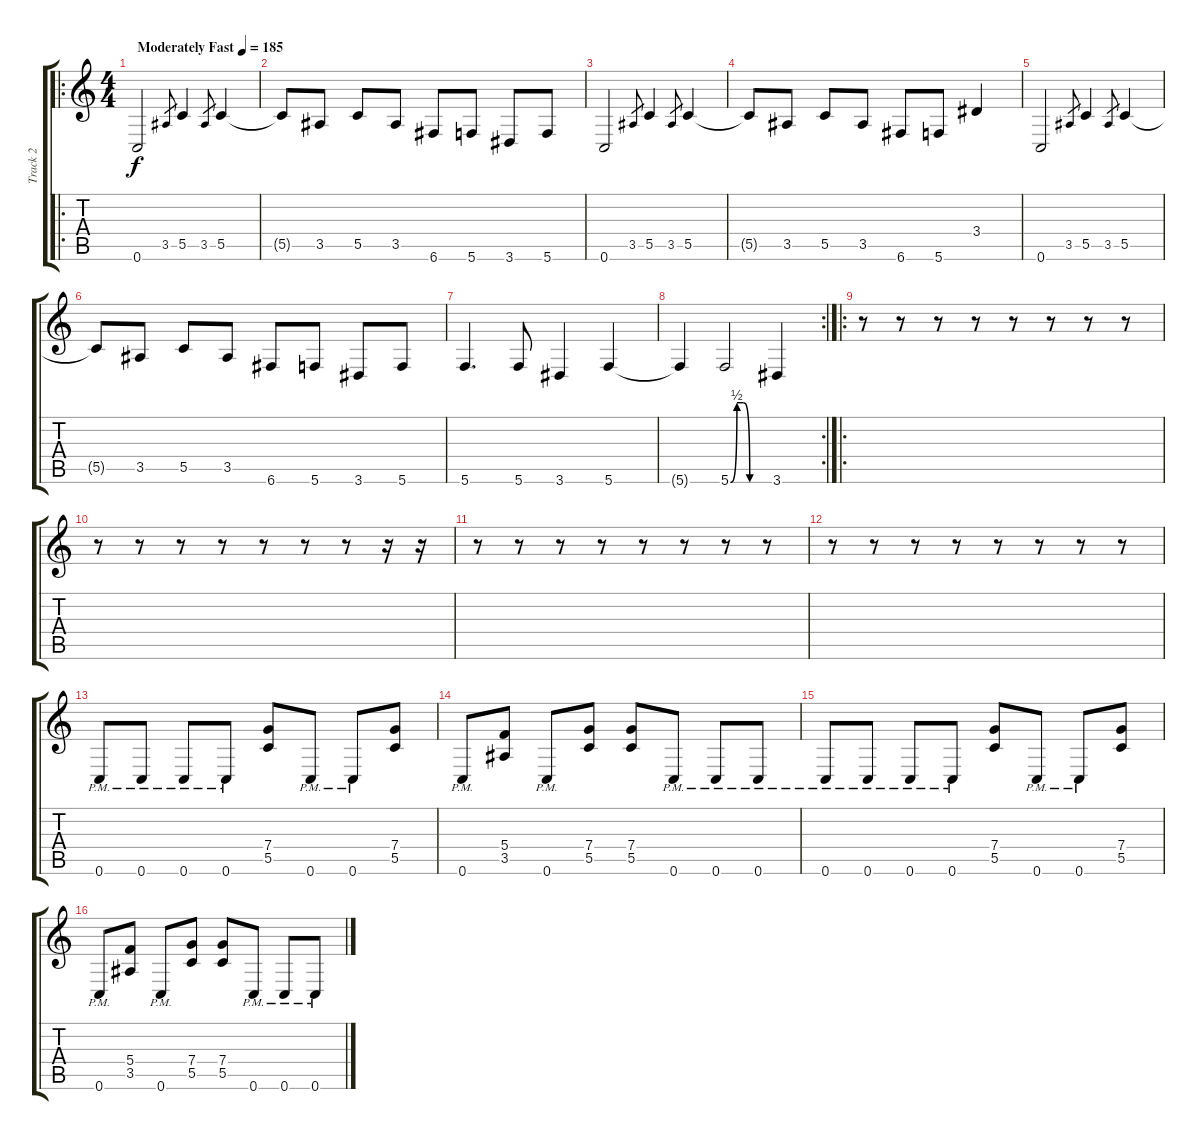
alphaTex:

\track ("Track 2" "Track 2") {instrument distortionguitar}
\staff {score tabs}
\tuning (D4 A3 F3 C3 G2 C2) {hide}
\ro
\ts (4 4)
\tempo (185 "Moderately Fast")
\clef g2
\ks c
0.6.2{dy f instrument distortionguitar} 3.5.8{gr} 5.5.4 3.5.8{gr} 5.5.4 |
5.5{t}.8 3.5.8 5.5.8 3.5.8 6.6.8 5.6.8 3.6.8 5.6.8 |
0.6.2 3.5.8{gr} 5.5.4 3.5.8{gr} 5.5.4 |
5.5{t}.8 3.5.8 5.5.8 3.5.8 6.6.8 5.6.8 3.4.4 |
0.6.2 3.5.8{gr} 5.5.4 3.5.8{gr} 5.5.4 |
5.5{t}.8 3.5.8 5.5.8 3.5.8 6.6.8 5.6.8 3.6.8 5.6.8 |
5.6.4{d} 5.6.8 3.6.4 5.6.4 |
\rc 2
5.6{t}.4 5.6{be (custom 0 0 10 2 20 2 30 0 60 0)}.2 3.6.4 |
\ro
r.8 r.8 r.8 r.8 r.8 r.8 r.8 r.8 |
r.8 r.8 r.8 r.8 r.8 r.8 r.8 r.16 r.16 |
r.8 r.8 r.8 r.8 r.8 r.8 r.8 r.8 |
r.8 r.8 r.8 r.8 r.8 r.8 r.8 r.8 |
0.6{pm}.8 0.6{pm}.8 0.6{pm}.8 0.6{pm}.8 (7.4 5.5).8 0.6{pm}.8 0.6{pm}.8 (7.4 5.5).8 |
0.6{pm}.8 (5.4 3.5).8 0.6{pm}.8 (7.4 5.5).8 (7.4 5.5).8 0.6{pm}.8 0.6{pm}.8 0.6{pm}.8 |
0.6{pm}.8 0.6{pm}.8 0.6{pm}.8 0.6{pm}.8 (7.4 5.5).8 0.6{pm}.8 0.6{pm}.8 (7.4 5.5).8 |
0.6{pm}.8 (5.4 3.5).8 0.6{pm}.8 (7.4 5.5).8 (7.4 5.5).8 0.6{pm}.8 0.6{pm}.8 0.6{pm}.8
